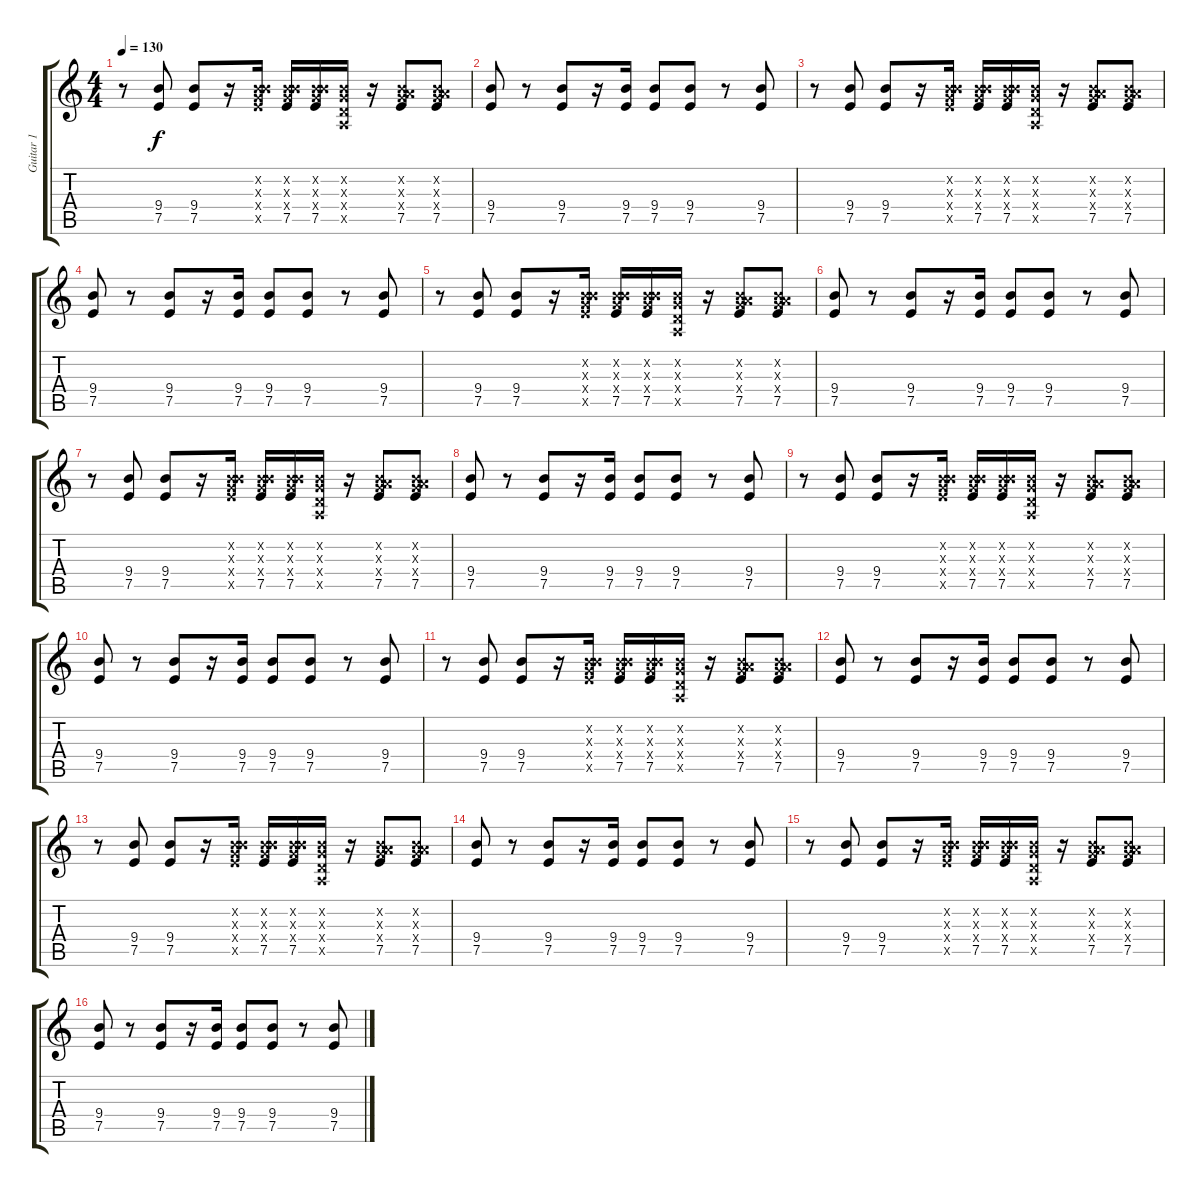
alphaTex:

\track ("Guitar 1" "Guitar 1") {instrument distortionguitar}
\staff {score tabs}
\tuning (E4 B3 G3 D3 A2 E2) {hide}
\ts (4 4)
\tempo 130
\clef g2
\ks c
r.8{dy f} (9.4 7.5).8 (9.4 7.5).8 r.16 (0.2{x} 0.3{x} 9.4{x} 7.5{x}).16 (0.2{x} 0.3{x} 9.4{x} 7.5).16 (0.2{x} 0.3{x} 9.4{x} 7.5).16 (0.2{x} 0.3{x} 0.4{x} 0.5{x}).16 r.16 (0.2{x} 0.3{x} 7.4{x} 7.5).8 (0.2{x} 0.3{x} 7.4{x} 7.5).8 |
(9.4 7.5).8 r.8 (9.4 7.5).8 r.16 (9.4 7.5).16 (9.4 7.5).8 (9.4 7.5).8 r.8 (9.4 7.5).8 |
r.8 (9.4 7.5).8 (9.4 7.5).8 r.16 (0.2{x} 0.3{x} 9.4{x} 7.5{x}).16 (0.2{x} 0.3{x} 9.4{x} 7.5).16 (0.2{x} 0.3{x} 9.4{x} 7.5).16 (0.2{x} 0.3{x} 0.4{x} 0.5{x}).16 r.16 (0.2{x} 0.3{x} 7.4{x} 7.5).8 (0.2{x} 0.3{x} 7.4{x} 7.5).8 |
(9.4 7.5).8 r.8 (9.4 7.5).8 r.16 (9.4 7.5).16 (9.4 7.5).8 (9.4 7.5).8 r.8 (9.4 7.5).8 |
r.8 (9.4 7.5).8 (9.4 7.5).8 r.16 (0.2{x} 0.3{x} 9.4{x} 7.5{x}).16 (0.2{x} 0.3{x} 9.4{x} 7.5).16 (0.2{x} 0.3{x} 9.4{x} 7.5).16 (0.2{x} 0.3{x} 0.4{x} 0.5{x}).16 r.16 (0.2{x} 0.3{x} 7.4{x} 7.5).8 (0.2{x} 0.3{x} 7.4{x} 7.5).8 |
(9.4 7.5).8 r.8 (9.4 7.5).8 r.16 (9.4 7.5).16 (9.4 7.5).8 (9.4 7.5).8 r.8 (9.4 7.5).8 |
r.8 (9.4 7.5).8 (9.4 7.5).8 r.16 (0.2{x} 0.3{x} 9.4{x} 7.5{x}).16 (0.2{x} 0.3{x} 9.4{x} 7.5).16 (0.2{x} 0.3{x} 9.4{x} 7.5).16 (0.2{x} 0.3{x} 0.4{x} 0.5{x}).16 r.16 (0.2{x} 0.3{x} 7.4{x} 7.5).8 (0.2{x} 0.3{x} 7.4{x} 7.5).8 |
(9.4 7.5).8 r.8 (9.4 7.5).8 r.16 (9.4 7.5).16 (9.4 7.5).8 (9.4 7.5).8 r.8 (9.4 7.5).8 |
r.8 (9.4 7.5).8 (9.4 7.5).8 r.16 (0.2{x} 0.3{x} 9.4{x} 7.5{x}).16 (0.2{x} 0.3{x} 9.4{x} 7.5).16 (0.2{x} 0.3{x} 9.4{x} 7.5).16 (0.2{x} 0.3{x} 0.4{x} 0.5{x}).16 r.16 (0.2{x} 0.3{x} 7.4{x} 7.5).8 (0.2{x} 0.3{x} 7.4{x} 7.5).8 |
(9.4 7.5).8 r.8 (9.4 7.5).8 r.16 (9.4 7.5).16 (9.4 7.5).8 (9.4 7.5).8 r.8 (9.4 7.5).8 |
r.8 (9.4 7.5).8 (9.4 7.5).8 r.16 (0.2{x} 0.3{x} 9.4{x} 7.5{x}).16 (0.2{x} 0.3{x} 9.4{x} 7.5).16 (0.2{x} 0.3{x} 9.4{x} 7.5).16 (0.2{x} 0.3{x} 0.4{x} 0.5{x}).16 r.16 (0.2{x} 0.3{x} 7.4{x} 7.5).8 (0.2{x} 0.3{x} 7.4{x} 7.5).8 |
(9.4 7.5).8 r.8 (9.4 7.5).8 r.16 (9.4 7.5).16 (9.4 7.5).8 (9.4 7.5).8 r.8 (9.4 7.5).8 |
r.8 (9.4 7.5).8 (9.4 7.5).8 r.16 (0.2{x} 0.3{x} 9.4{x} 7.5{x}).16 (0.2{x} 0.3{x} 9.4{x} 7.5).16 (0.2{x} 0.3{x} 9.4{x} 7.5).16 (0.2{x} 0.3{x} 0.4{x} 0.5{x}).16 r.16 (0.2{x} 0.3{x} 7.4{x} 7.5).8 (0.2{x} 0.3{x} 7.4{x} 7.5).8 |
(9.4 7.5).8 r.8 (9.4 7.5).8 r.16 (9.4 7.5).16 (9.4 7.5).8 (9.4 7.5).8 r.8 (9.4 7.5).8 |
r.8 (9.4 7.5).8 (9.4 7.5).8 r.16 (0.2{x} 0.3{x} 9.4{x} 7.5{x}).16 (0.2{x} 0.3{x} 9.4{x} 7.5).16 (0.2{x} 0.3{x} 9.4{x} 7.5).16 (0.2{x} 0.3{x} 0.4{x} 0.5{x}).16 r.16 (0.2{x} 0.3{x} 7.4{x} 7.5).8 (0.2{x} 0.3{x} 7.4{x} 7.5).8 |
(9.4 7.5).8 r.8 (9.4 7.5).8 r.16 (9.4 7.5).16 (9.4 7.5).8 (9.4 7.5).8 r.8 (9.4 7.5).8
